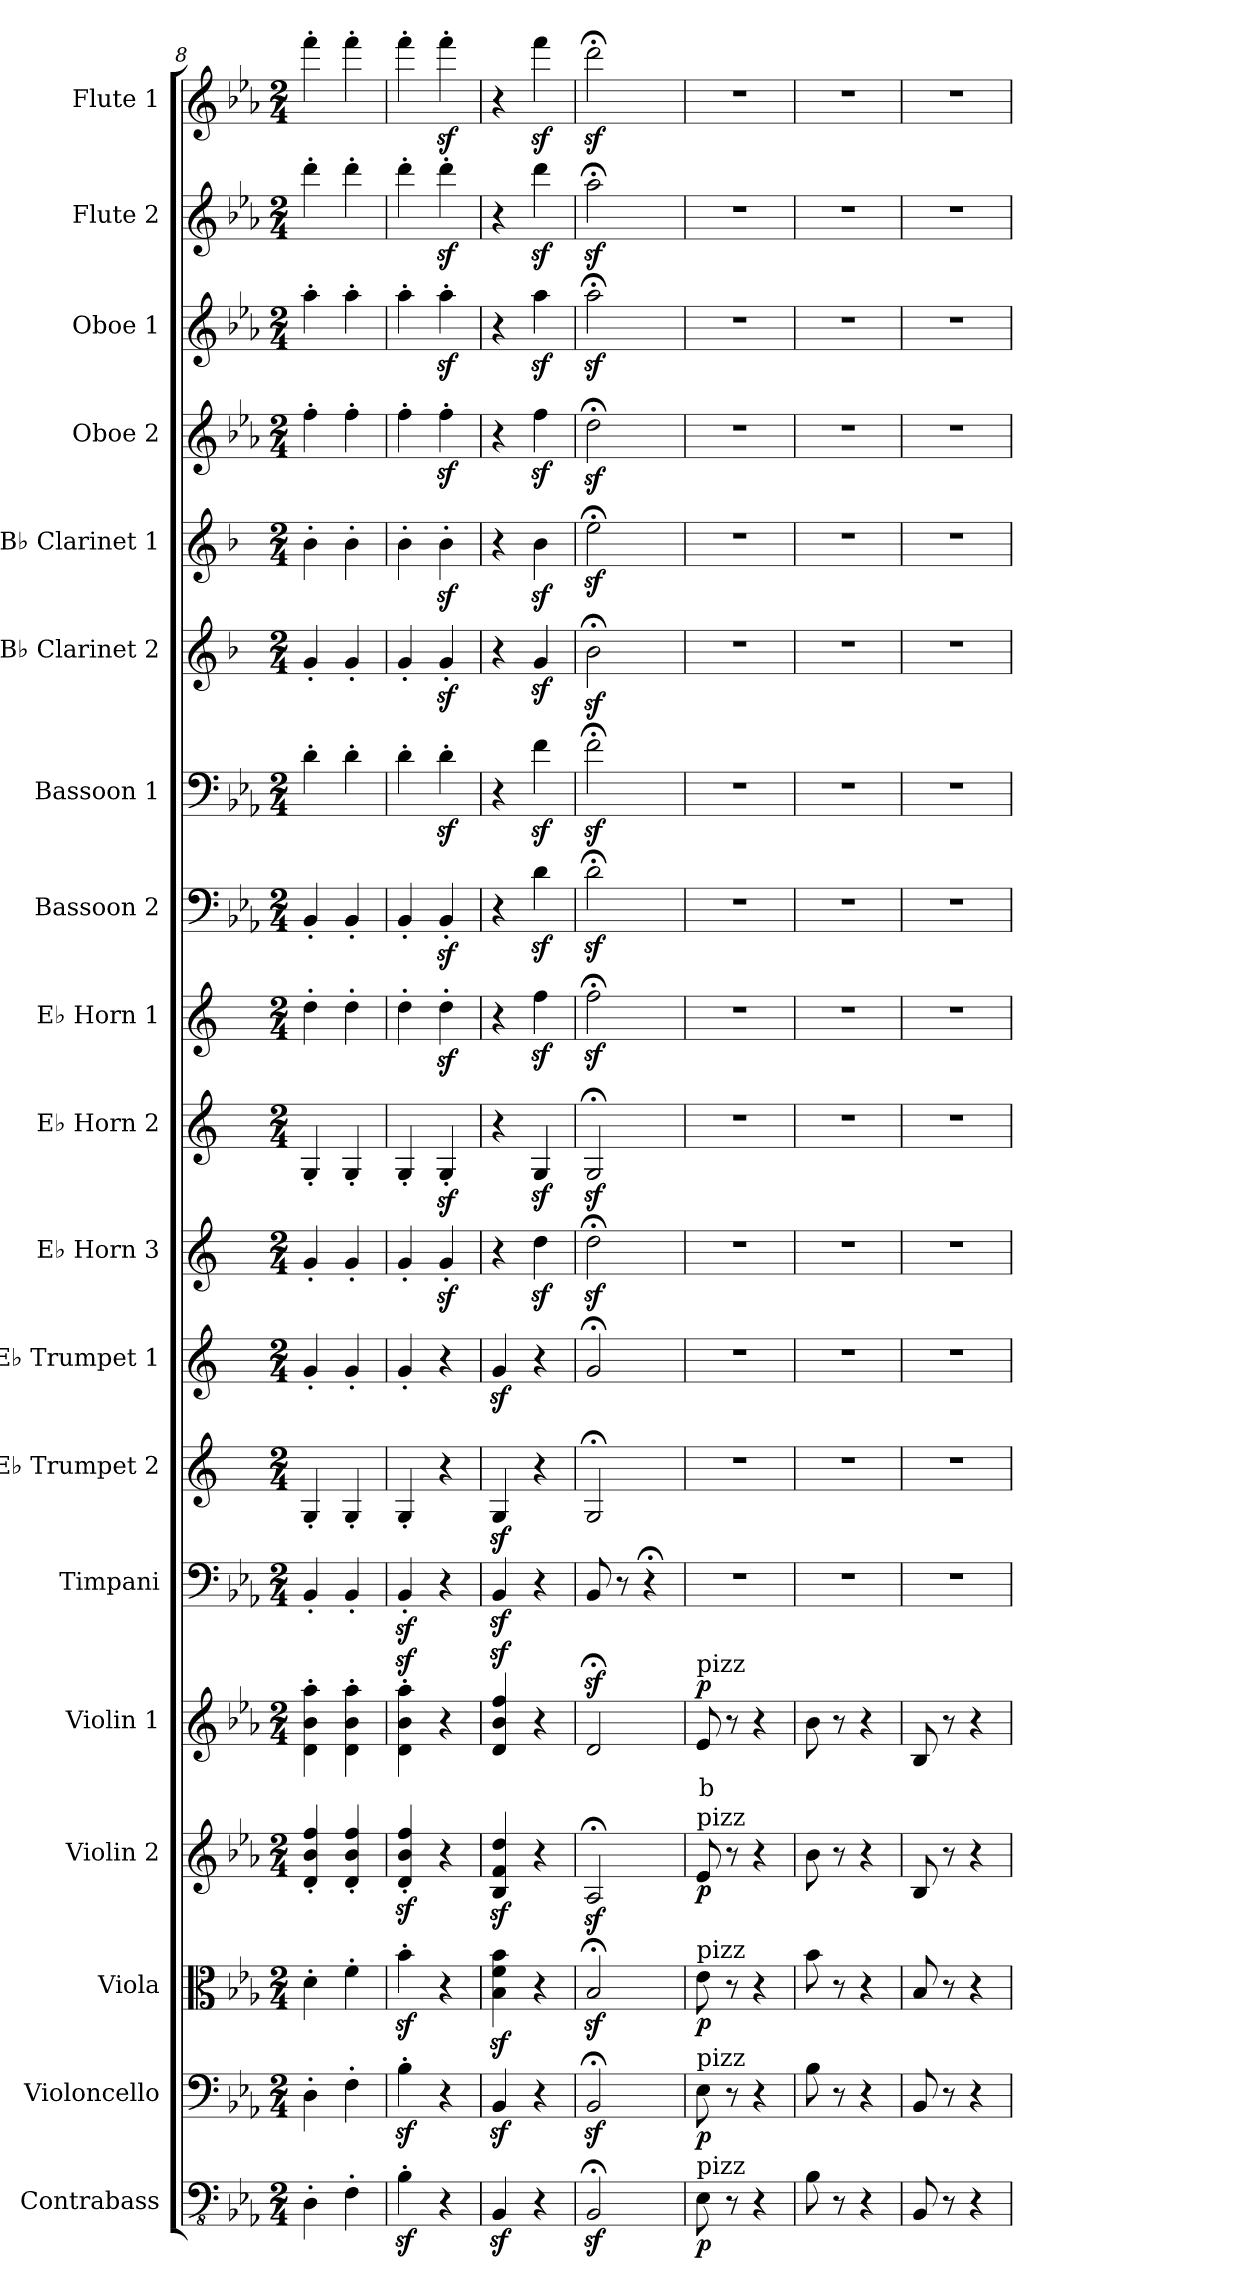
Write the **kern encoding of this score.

**kern	**dynam	**kern	**dynam	**kern	**dynam	**kern	**dynam	**kern	**text	**dynam	**kern	**kern	**kern	**kern	**kern	**kern	**kern	**kern	**kern	**kern	**kern	**kern	**kern	**kern
*part19	*part19	*part18	*part18	*part17	*part17	*part16	*part16	*part15	*part15	*part15	*part14	*part13	*part12	*part11	*part10	*part9	*part8	*part7	*part6	*part5	*part4	*part3	*part2	*part1
*staff19	*staff19	*staff18	*staff18	*staff17	*staff17	*staff16	*staff16	*staff15	*staff15	*staff15	*staff14	*staff13	*staff12	*staff11	*staff10	*staff9	*staff8	*staff7	*staff6	*staff5	*staff4	*staff3	*staff2	*staff1
*I"Contrabass	*	*I"Violoncello	*	*I"Viola	*	*I"Violin 2	*	*I"Violin 1	*	*	*I"Timpani	*I"E♭ Trumpet 2	*I"E♭ Trumpet 1	*I"E♭ Horn 3	*I"E♭ Horn 2	*I"E♭ Horn 1	*I"Bassoon 2	*I"Bassoon 1	*I"B♭ Clarinet 2	*I"B♭ Clarinet 1	*I"Oboe 2	*I"Oboe 1	*I"Flute 2	*I"Flute 1
*I'Cb	*	*I'Vc	*	*I'Vla	*	*I'Vln 2	*	*I'Vln 1	*	*	*I'Timp	*I'Tpt 2	*I'Tpt 1	*I'Hn 3	*I'Hn 2	*I'Hn 1	*I'Bsn 2	*I'Bsn 1	*I'Cl 2	*I'Cl 1	*I'Ob 2	*I'Ob 1	*I'Fl 2	*I'Fl 1
*clefFv4	*	*clefF4	*	*clefC3	*	*clefG2	*	*clefG2	*	*	*clefF4	*clefG2	*clefG2	*clefG2	*clefG2	*clefG2	*clefF4	*clefF4	*clefG2	*clefG2	*clefG2	*clefG2	*clefG2	*clefG2
*	*	*	*	*	*	*	*	*	*	*	*	*ITrd1c2	*ITrd1c2	*ITrd4c7	*ITrd4c7	*ITrd4c7	*	*	*ITrd1c2	*ITrd1c2	*	*	*	*
*k[b-e-a-]	*	*k[b-e-a-]	*	*k[b-e-a-]	*	*k[b-e-a-]	*	*k[b-e-a-]	*	*	*k[b-e-a-]	*k[b-e-]	*k[b-e-]	*k[b-]	*k[b-]	*k[b-]	*k[b-e-a-]	*k[b-e-a-]	*k[b-e-a-]	*k[b-e-a-]	*k[b-e-a-]	*k[b-e-a-]	*k[b-e-a-]	*k[b-e-a-]
*M2/4	*	*M2/4	*	*M2/4	*	*M2/4	*	*M2/4	*	*	*M2/4	*M2/4	*M2/4	*M2/4	*M2/4	*M2/4	*M2/4	*M2/4	*M2/4	*M2/4	*M2/4	*M2/4	*M2/4	*M2/4
=8	=8	=8	=8	=8	=8	=8	=8	=8	=8	=8	=8	=8	=8	=8	=8	=8	=8	=8	=8	=8	=8	=8	=8	=8
4DD'\	.	4D'\	.	4d'\	.	4d/' 4b-/' 4ff/'	.	4d\' 4b-\' 4aa-\'	.	.	4BB-'/	4F'/	4f'/	4c'/	4C'/	4g'\	4BB-'/	4d'\	4f'/	4a-'\	4ff'\	4aa-'\	4ddd'\	4fff'\
4FF'\	.	4F'\	.	4f'\	.	4d/' 4b-/' 4ff/'	.	4d\' 4b-\' 4aa-\'	.	.	4BB-'/	4F'/	4f'/	4c'/	4C'/	4g'\	4BB-'/	4d'\	4f'/	4a-'\	4ff'\	4aa-'\	4ddd'\	4fff'\
=9	=9	=9	=9	=9	=9	=9	=9	=9	=9	=9	=9	=9	=9	=9	=9	=9	=9	=9	=9	=9	=9	=9	=9	=9
4BB-z<'\	.	4B-z<'\	.	4b-z<'\	.	4d/z<' 4b-/z<' 4ff/z<'	.	4d\z<' 4b-\z<' 4aa-\z<'	.	.	4BB-z<'/	4F'/	4f'/	4c'/	4C'/	4g'\	4BB-'/	4d'\	4f'/	4a-'\	4ff'\	4aa-'\	4ddd'\	4fff'\
4r	.	4r	.	4r	.	4r	.	4r	.	.	4r	4r	4r	4cz<'/	4Cz<'/	4gz<'\	4BB-z<'/	4dz<'\	4fz<'/	4a-z<'\	4ffz<'\	4aa-z<'\	4dddz<'\	4fffz<'\
!!LO:PB:g=z
=10	=10	=10	=10	=10	=10	=10	=10	=10	=10	=10	=10	=10	=10	=10	=10	=10	=10	=10	=10	=10	=10	=10	=10	=10
4BBB-z</	.	4BB-z</	.	4B-\z< 4f\z< 4b-\z<	.	4B-/z< 4f/z< 4dd/z<	.	4d/z< 4b-/z< 4ff/z<	.	.	4BB-z</	4Fz</	4fz</	4r	4r	4r	4r	4r	4r	4r	4r	4r	4r	4r
4r	.	4r	.	4r	.	4r	.	4r	.	.	4r	4r	4r	4gz<\	4Cz</	4b-z<\	4dz<\	4fz<\	4fz</	4a-z<\	4ffz<\	4aa-z<\	4dddz<\	4fffz<\
=11	=11	=11	=11	=11	=11	=11	=11	=11	=11	=11	=11	=11	=11	=11	=11	=11	=11	=11	=11	=11	=11	=11	=11	=11
2BBB-z<;</	.	2BB-z<;</	.	2B-z<;</	.	2A-z<;</	.	2dz<;</	.	.	8BB-/	2F;</	2f;</	2gz<;<\	2Cz<;</	2b-z<;<\	2dz<;<\	2fz<;<\	2a-z<;<\	2ddz<;<\	2ddz<;<\	2aa-z<;<\	2aa-z<;<\	2dddz<;<\
.	.	.	.	.	.	.	.	.	.	.	8r	.	.	.	.	.	.	.	.	.	.	.	.	.
.	.	.	.	.	.	.	.	.	.	.	4r;<	.	.	.	.	.	.	.	.	.	.	.	.	.
=12	=12	=12	=12	=12	=12	=12	=12	=12	=12	=12	=12	=12	=12	=12	=12	=12	=12	=12	=12	=12	=12	=12	=12	=12
!	!	!	!	!	!	!	!	!LO:TX:a:t=pizz	!	!	!	!	!	!	!	!	!	!	!	!	!	!	!	!
!	!	!	!	!	!	!LO:TX:a:t=pizz	!	!	!	!	!	!	!	!	!	!	!	!	!	!	!	!	!	!
!	!	!	!	!LO:TX:a:t=pizz	!	!	!	!	!	!	!	!	!	!	!	!	!	!	!	!	!	!	!	!
!	!	!LO:TX:a:t=pizz	!	!	!	!	!	!	!	!	!	!	!	!	!	!	!	!	!	!	!	!	!	!
!LO:TX:a:t=pizz	!	!	!	!	!	!	!	!	!	!	!	!	!	!	!	!	!	!	!	!	!	!	!	!
!	!LO:DY:b	!	!LO:DY:b	!	!LO:DY:b	!	!LO:DY:b	!	!LO:LY:b:color=#FF0000	!LO:DY:b	!	!	!	!	!	!	!	!	!	!	!	!	!	!
8EE-\	p	8E-\	p	8e-\	p	8e-/	p	8e-/	b	p	2r	2r	2r	2r	2r	2r	2r	2r	2r	2r	2r	2r	2r	2r
8r	.	8r	.	8r	.	8r	.	8r	.	.	.	.	.	.	.	.	.	.	.	.	.	.	.	.
4r	.	4r	.	4r	.	4r	.	4r	.	.	.	.	.	.	.	.	.	.	.	.	.	.	.	.
=13	=13	=13	=13	=13	=13	=13	=13	=13	=13	=13	=13	=13	=13	=13	=13	=13	=13	=13	=13	=13	=13	=13	=13	=13
8BB-\	.	8B-\	.	8b-\	.	8b-\	.	8b-\	.	.	2r	2r	2r	2r	2r	2r	2r	2r	2r	2r	2r	2r	2r	2r
8r	.	8r	.	8r	.	8r	.	8r	.	.	.	.	.	.	.	.	.	.	.	.	.	.	.	.
4r	.	4r	.	4r	.	4r	.	4r	.	.	.	.	.	.	.	.	.	.	.	.	.	.	.	.
=14	=14	=14	=14	=14	=14	=14	=14	=14	=14	=14	=14	=14	=14	=14	=14	=14	=14	=14	=14	=14	=14	=14	=14	=14
8BBB-/	.	8BB-/	.	8B-/	.	8B-/	.	8B-/	.	.	2r	2r	2r	2r	2r	2r	2r	2r	2r	2r	2r	2r	2r	2r
8r	.	8r	.	8r	.	8r	.	8r	.	.	.	.	.	.	.	.	.	.	.	.	.	.	.	.
4r	.	4r	.	4r	.	4r	.	4r	.	.	.	.	.	.	.	.	.	.	.	.	.	.	.	.
=	=	=	=	=	=	=	=	=	=	=	=	=	=	=	=	=	=	=	=	=	=	=	=	=
*-	*-	*-	*-	*-	*-	*-	*-	*-	*-	*-	*-	*-	*-	*-	*-	*-	*-	*-	*-	*-	*-	*-	*-	*-
